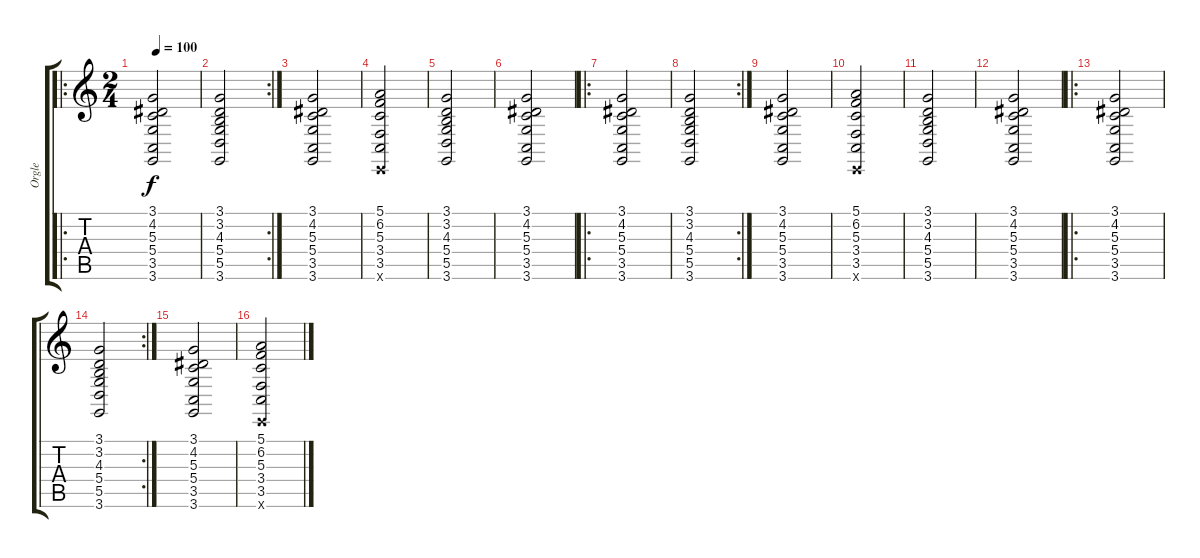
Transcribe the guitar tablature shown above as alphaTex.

\track ("Orgle" "Orgle") {instrument rockorgan}
\staff {score tabs}
\tuning (E4 B3 G3 D3 A2 E2) {hide}
\ro
\ts (2 4)
\tempo 100
\clef g2
\ks c
(3.1 4.2 5.3 5.4 3.5 3.6).2{dy f} |
\rc 2
(3.1 3.2 4.3 5.4 5.5 3.6).2 |
(3.1 4.2 5.3 5.4 3.5 3.6).2 |
(5.1 6.2 5.3 3.4 3.5 0.6{x}).2 |
(3.1 3.2 4.3 5.4 5.5 3.6).2 |
(3.1 4.2 5.3 5.4 3.5 3.6).2 |
\ro
(3.1 4.2 5.3 5.4 3.5 3.6).2 |
\rc 2
(3.1 3.2 4.3 5.4 5.5 3.6).2 |
(3.1 4.2 5.3 5.4 3.5 3.6).2 |
(5.1 6.2 5.3 3.4 3.5 0.6{x}).2 |
(3.1 3.2 4.3 5.4 5.5 3.6).2 |
(3.1 4.2 5.3 5.4 3.5 3.6).2 |
\ro
(3.1 4.2 5.3 5.4 3.5 3.6).2 |
\rc 2
(3.1 3.2 4.3 5.4 5.5 3.6).2 |
(3.1 4.2 5.3 5.4 3.5 3.6).2 |
(5.1 6.2 5.3 3.4 3.5 0.6{x}).2
